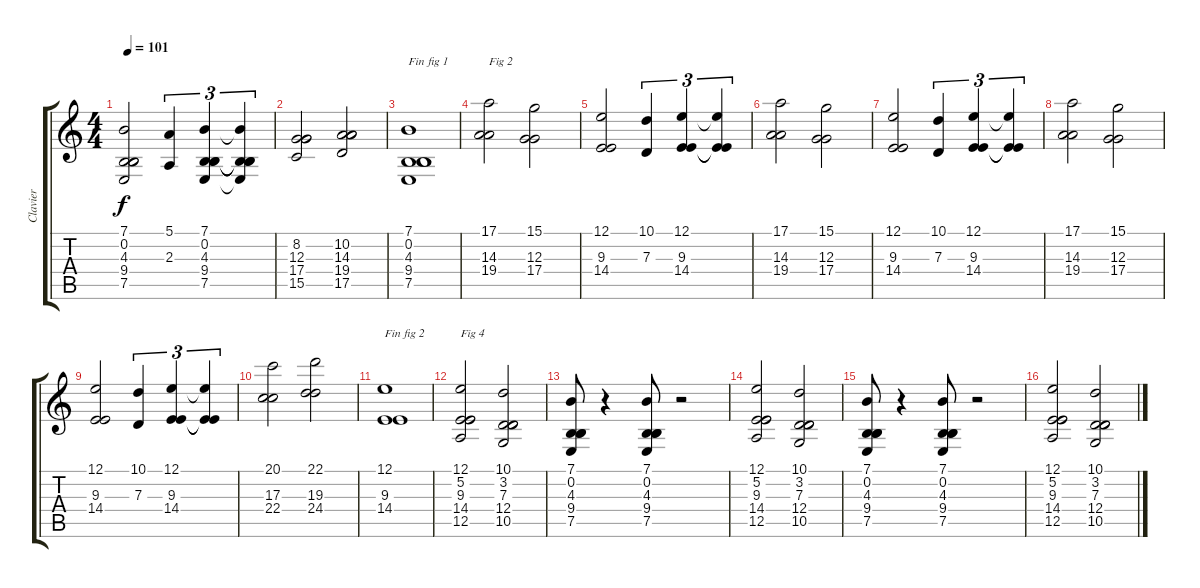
\track ("Clavier" "Clavier") {instrument harmonica}
\staff {score tabs}
\tuning (E4 B3 G3 D3 A2 E2) {hide}
\ts (4 4)
\tempo 101
\clef g2
\ks c
(7.1 0.2 4.3 9.4 7.5).2{dy f} (5.1 2.3).4{tu (3 2)} (7.1 0.2 4.3 9.4 7.5).4{tu (3 2)} (7.1{t} 0.2{t} 4.3{t} 9.4{t} 7.5{t}).4{tu (3 2)} |
(8.2 12.3 17.4 15.5).2 (10.2 14.3 19.4 17.5).2 |
(7.1 0.2 4.3 9.4 7.5).1{txt "Fin fig 1"} |
(17.1 14.3 19.4).2{txt "Fig 2"} (15.1 12.3 17.4).2 |
(12.1 9.3 14.4).2 (10.1 7.3).4{tu (3 2)} (12.1 9.3 14.4).4{tu (3 2)} (12.1{t} 9.3{t} 14.4{t}).4{tu (3 2)} |
(17.1 14.3 19.4).2 (15.1 12.3 17.4).2 |
(12.1 9.3 14.4).2 (10.1 7.3).4{tu (3 2)} (12.1 9.3 14.4).4{tu (3 2)} (12.1{t} 9.3{t} 14.4{t}).4{tu (3 2)} |
(17.1 14.3 19.4).2 (15.1 12.3 17.4).2 |
(12.1 9.3 14.4).2 (10.1 7.3).4{tu (3 2)} (12.1 9.3 14.4).4{tu (3 2)} (12.1{t} 9.3{t} 14.4{t}).4{tu (3 2)} |
(20.1 17.3 22.4).2 (22.1 19.3 24.4).2 |
(12.1 9.3 14.4).1{txt "Fin fig 2"} |
(12.1 5.2 9.3 14.4 12.5).2{txt "Fig 4"} (10.1 3.2 7.3 12.4 10.5).2 |
(7.1 0.2 4.3 9.4 7.5).8 r.4 (7.1 0.2 4.3 9.4 7.5).8 r.2 |
(12.1 5.2 9.3 14.4 12.5).2 (10.1 3.2 7.3 12.4 10.5).2 |
(7.1 0.2 4.3 9.4 7.5).8 r.4 (7.1 0.2 4.3 9.4 7.5).8 r.2 |
(12.1 5.2 9.3 14.4 12.5).2 (10.1 3.2 7.3 12.4 10.5).2
